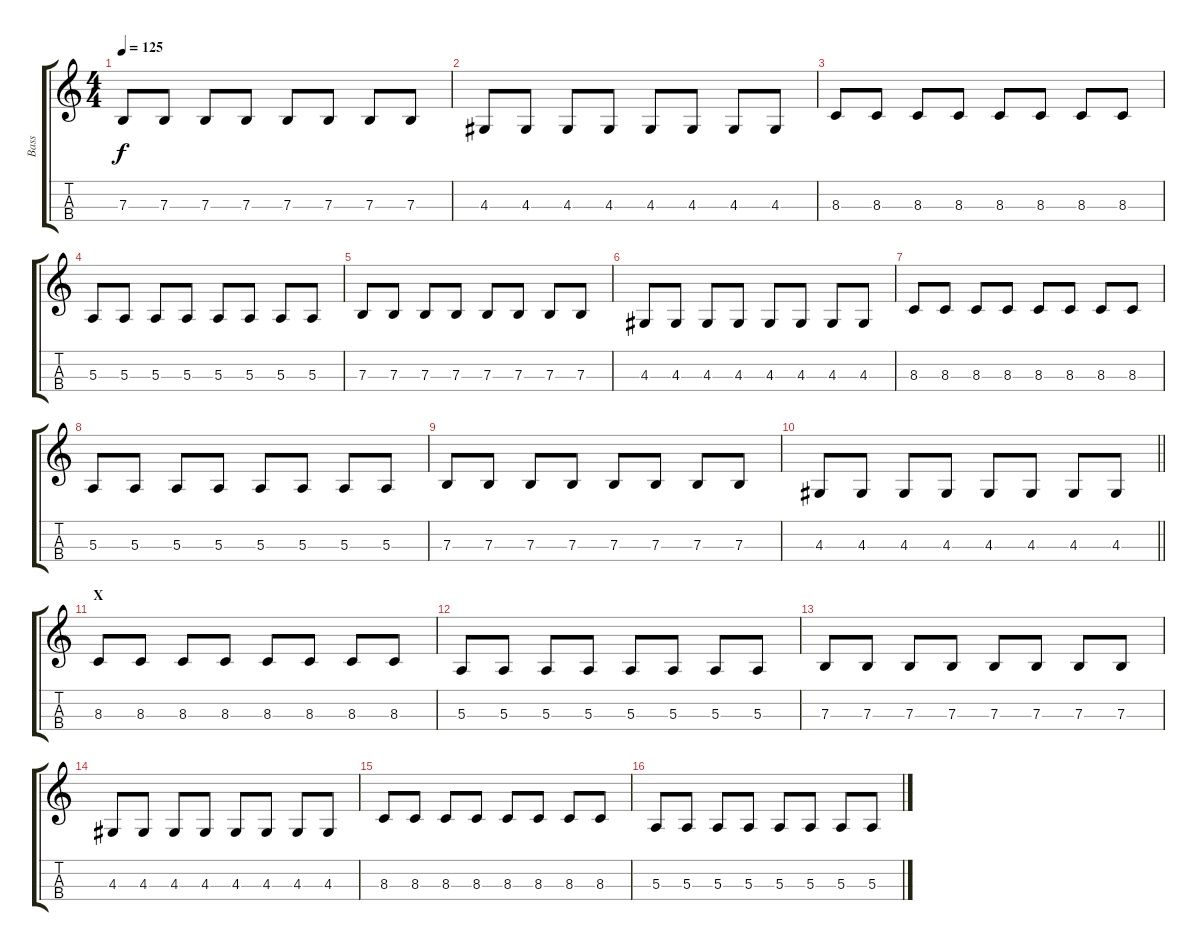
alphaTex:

\track ("Bass" "Bass") {instrument electricbassfinger}
\staff {score tabs}
\tuning (D3 A2 E2 B1) {hide}
\ts (4 4)
\tempo 125
\clef g2
\ks c
7.3.8{dy f} 7.3.8 7.3.8 7.3.8 7.3.8 7.3.8 7.3.8 7.3.8 |
4.3.8 4.3.8 4.3.8 4.3.8 4.3.8 4.3.8 4.3.8 4.3.8 |
8.3.8 8.3.8 8.3.8 8.3.8 8.3.8 8.3.8 8.3.8 8.3.8 |
5.3.8 5.3.8 5.3.8 5.3.8 5.3.8 5.3.8 5.3.8 5.3.8 |
7.3.8 7.3.8 7.3.8 7.3.8 7.3.8 7.3.8 7.3.8 7.3.8 |
4.3.8 4.3.8 4.3.8 4.3.8 4.3.8 4.3.8 4.3.8 4.3.8 |
8.3.8 8.3.8 8.3.8 8.3.8 8.3.8 8.3.8 8.3.8 8.3.8 |
5.3.8 5.3.8 5.3.8 5.3.8 5.3.8 5.3.8 5.3.8 5.3.8 |
7.3.8 7.3.8 7.3.8 7.3.8 7.3.8 7.3.8 7.3.8 7.3.8 |
\barLineRight lightlight
4.3.8 4.3.8 4.3.8 4.3.8 4.3.8 4.3.8 4.3.8 4.3.8 |
\section ("" "X")
8.3.8 8.3.8 8.3.8 8.3.8 8.3.8 8.3.8 8.3.8 8.3.8 |
5.3.8 5.3.8 5.3.8 5.3.8 5.3.8 5.3.8 5.3.8 5.3.8 |
7.3.8 7.3.8 7.3.8 7.3.8 7.3.8 7.3.8 7.3.8 7.3.8 |
4.3.8 4.3.8 4.3.8 4.3.8 4.3.8 4.3.8 4.3.8 4.3.8 |
8.3.8 8.3.8 8.3.8 8.3.8 8.3.8 8.3.8 8.3.8 8.3.8 |
5.3.8 5.3.8 5.3.8 5.3.8 5.3.8 5.3.8 5.3.8 5.3.8
